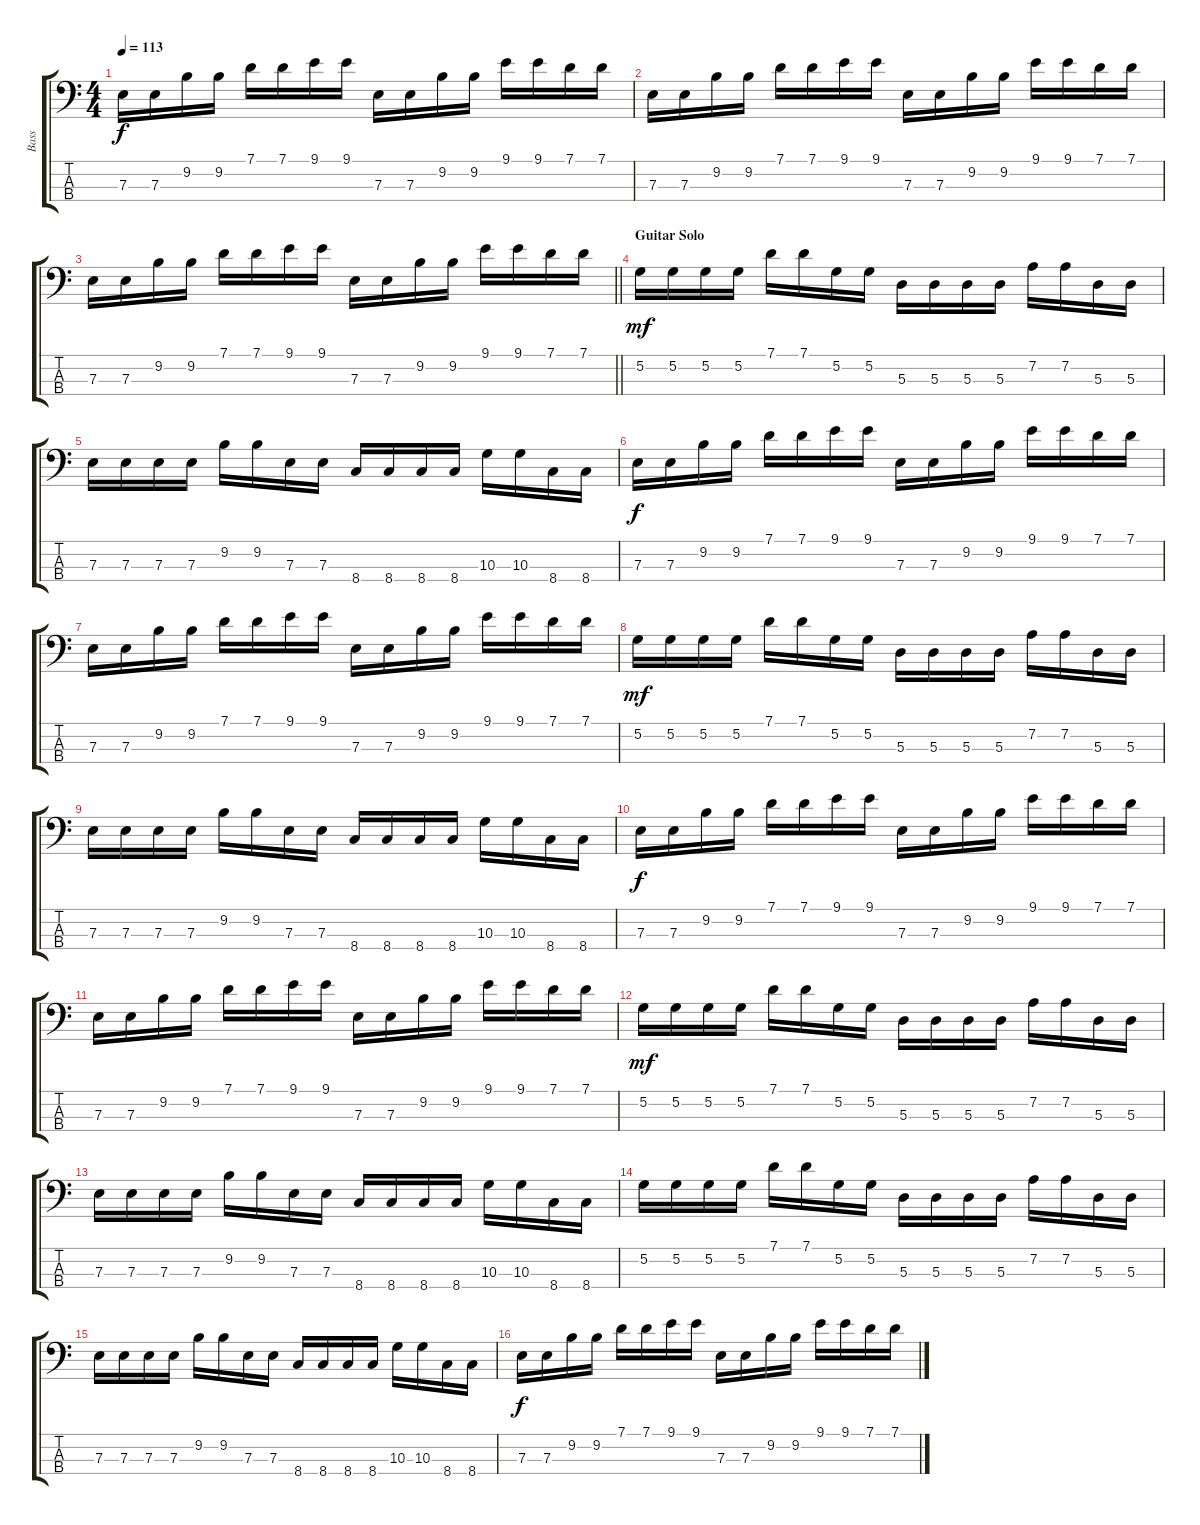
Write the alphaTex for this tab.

\track ("Bass" "Bass") {instrument electricbassfinger}
\staff {score tabs}
\tuning (G2 D2 A1 E1) {hide}
\ts (4 4)
\tempo 113
\clef f4
\ks c
7.3.16{dy f} 7.3.16 9.2.16 9.2.16 7.1.16 7.1.16 9.1.16 9.1.16 7.3.16 7.3.16 9.2.16 9.2.16 9.1.16 9.1.16 7.1.16 7.1.16 |
7.3.16 7.3.16 9.2.16 9.2.16 7.1.16 7.1.16 9.1.16 9.1.16 7.3.16 7.3.16 9.2.16 9.2.16 9.1.16 9.1.16 7.1.16 7.1.16 |
\barLineRight lightlight
7.3.16 7.3.16 9.2.16 9.2.16 7.1.16 7.1.16 9.1.16 9.1.16 7.3.16 7.3.16 9.2.16 9.2.16 9.1.16 9.1.16 7.1.16 7.1.16 |
\section ("" "Guitar Solo")
5.2.16{dy mf} 5.2.16 5.2.16 5.2.16 7.1.16 7.1.16 5.2.16 5.2.16 5.3.16 5.3.16 5.3.16 5.3.16 7.2.16 7.2.16 5.3.16 5.3.16 |
7.3.16 7.3.16 7.3.16 7.3.16 9.2.16 9.2.16 7.3.16 7.3.16 8.4.16 8.4.16 8.4.16 8.4.16 10.3.16 10.3.16 8.4.16 8.4.16 |
7.3.16{dy f} 7.3.16 9.2.16 9.2.16 7.1.16 7.1.16 9.1.16 9.1.16 7.3.16 7.3.16 9.2.16 9.2.16 9.1.16 9.1.16 7.1.16 7.1.16 |
7.3.16 7.3.16 9.2.16 9.2.16 7.1.16 7.1.16 9.1.16 9.1.16 7.3.16 7.3.16 9.2.16 9.2.16 9.1.16 9.1.16 7.1.16 7.1.16 |
5.2.16{dy mf} 5.2.16 5.2.16 5.2.16 7.1.16 7.1.16 5.2.16 5.2.16 5.3.16 5.3.16 5.3.16 5.3.16 7.2.16 7.2.16 5.3.16 5.3.16 |
7.3.16 7.3.16 7.3.16 7.3.16 9.2.16 9.2.16 7.3.16 7.3.16 8.4.16 8.4.16 8.4.16 8.4.16 10.3.16 10.3.16 8.4.16 8.4.16 |
7.3.16{dy f} 7.3.16 9.2.16 9.2.16 7.1.16 7.1.16 9.1.16 9.1.16 7.3.16 7.3.16 9.2.16 9.2.16 9.1.16 9.1.16 7.1.16 7.1.16 |
7.3.16 7.3.16 9.2.16 9.2.16 7.1.16 7.1.16 9.1.16 9.1.16 7.3.16 7.3.16 9.2.16 9.2.16 9.1.16 9.1.16 7.1.16 7.1.16 |
5.2.16{dy mf} 5.2.16 5.2.16 5.2.16 7.1.16 7.1.16 5.2.16 5.2.16 5.3.16 5.3.16 5.3.16 5.3.16 7.2.16 7.2.16 5.3.16 5.3.16 |
7.3.16 7.3.16 7.3.16 7.3.16 9.2.16 9.2.16 7.3.16 7.3.16 8.4.16 8.4.16 8.4.16 8.4.16 10.3.16 10.3.16 8.4.16 8.4.16 |
5.2.16 5.2.16 5.2.16 5.2.16 7.1.16 7.1.16 5.2.16 5.2.16 5.3.16 5.3.16 5.3.16 5.3.16 7.2.16 7.2.16 5.3.16 5.3.16 |
7.3.16 7.3.16 7.3.16 7.3.16 9.2.16 9.2.16 7.3.16 7.3.16 8.4.16 8.4.16 8.4.16 8.4.16 10.3.16 10.3.16 8.4.16 8.4.16 |
7.3.16{dy f} 7.3.16 9.2.16 9.2.16 7.1.16 7.1.16 9.1.16 9.1.16 7.3.16 7.3.16 9.2.16 9.2.16 9.1.16 9.1.16 7.1.16 7.1.16
